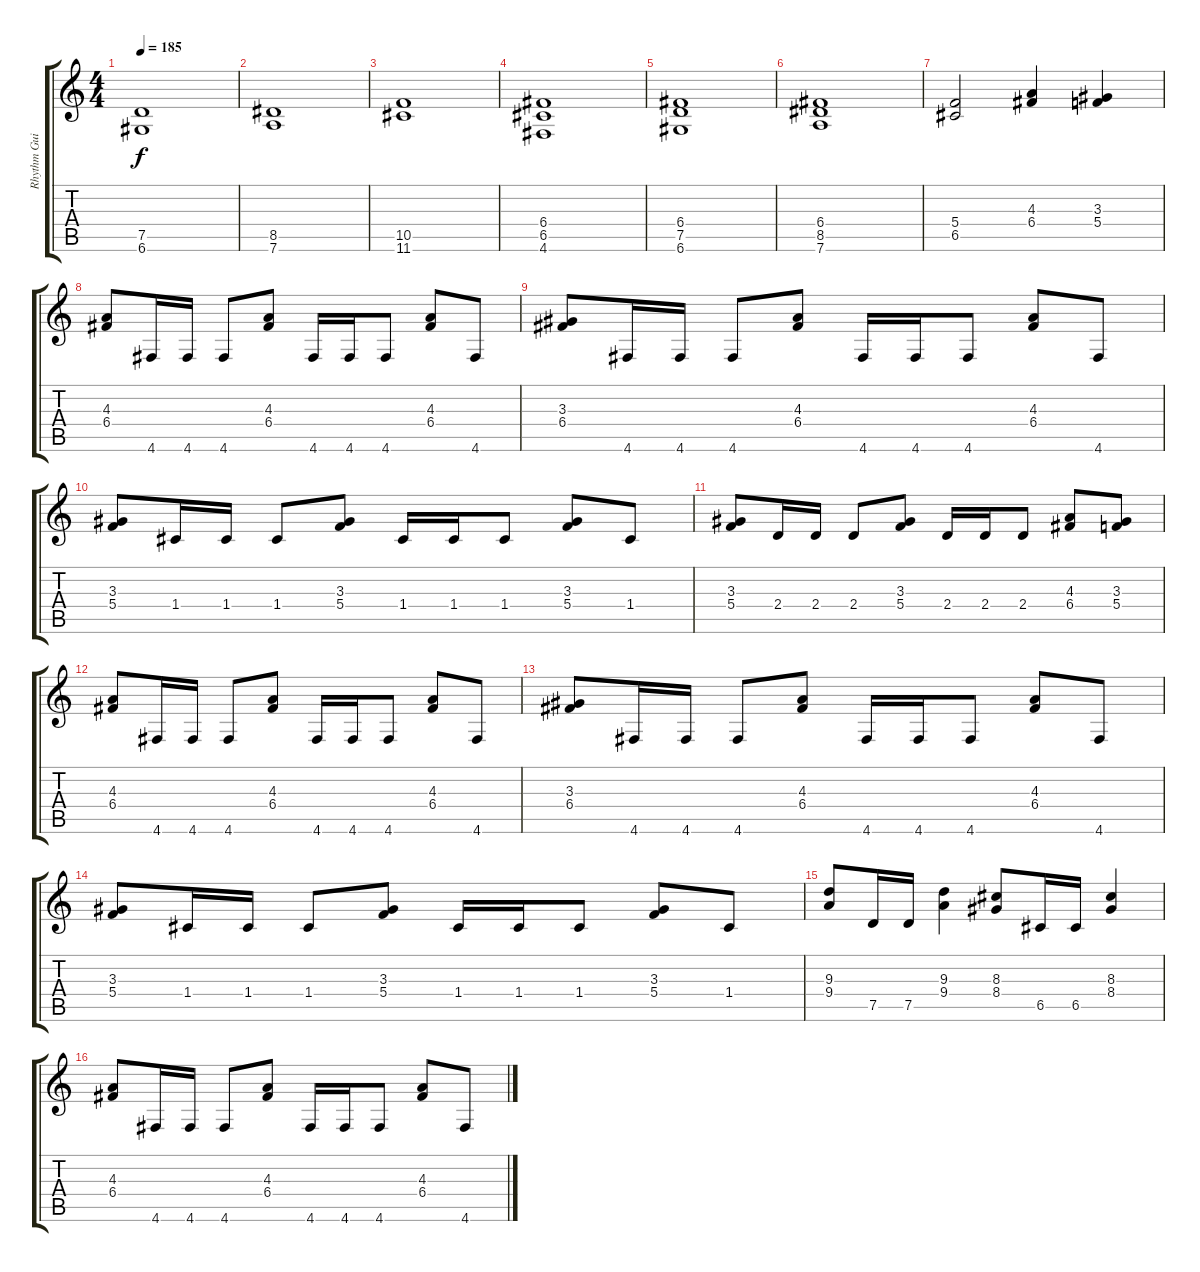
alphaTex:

\track ("Rhythm Guitar" "Rhythm Gui") {instrument distortionguitar}
\staff {score tabs}
\tuning (D4 A3 F3 C3 G2 D2) {hide}
\ts (4 4)
\tempo 185
\clef g2
\ks c
(7.5 6.6).1{dy f} |
(8.5 7.6).1 |
(10.5 11.6).1 |
(6.4 6.5 4.6).1 |
(6.4 7.5 6.6).1 |
(6.4 8.5 7.6).1 |
(5.4 6.5).2 (4.3 6.4).4 (3.3 5.4).4 |
(4.3 6.4).8 4.6.16 4.6.16 4.6.8 (4.3 6.4).8 4.6.16 4.6.16 4.6.8 (4.3 6.4).8 4.6.8 |
(3.3 6.4).8 4.6.16 4.6.16 4.6.8 (4.3 6.4).8 4.6.16 4.6.16 4.6.8 (4.3 6.4).8 4.6.8 |
(3.3 5.4).8 1.4.16 1.4.16 1.4.8 (3.3 5.4).8 1.4.16 1.4.16 1.4.8 (3.3 5.4).8 1.4.8 |
(3.3 5.4).8 2.4.16 2.4.16 2.4.8 (3.3 5.4).8 2.4.16 2.4.16 2.4.8 (4.3 6.4).8 (3.3 5.4).8 |
(4.3 6.4).8 4.6.16 4.6.16 4.6.8 (4.3 6.4).8 4.6.16 4.6.16 4.6.8 (4.3 6.4).8 4.6.8 |
(3.3 6.4).8 4.6.16 4.6.16 4.6.8 (4.3 6.4).8 4.6.16 4.6.16 4.6.8 (4.3 6.4).8 4.6.8 |
(3.3 5.4).8 1.4.16 1.4.16 1.4.8 (3.3 5.4).8 1.4.16 1.4.16 1.4.8 (3.3 5.4).8 1.4.8 |
(9.3 9.4).8 7.5.16 7.5.16 (9.3 9.4).4 (8.3 8.4).8 6.5.16 6.5.16 (8.3 8.4).4 |
(4.3 6.4).8 4.6.16 4.6.16 4.6.8 (4.3 6.4).8 4.6.16 4.6.16 4.6.8 (4.3 6.4).8 4.6.8
